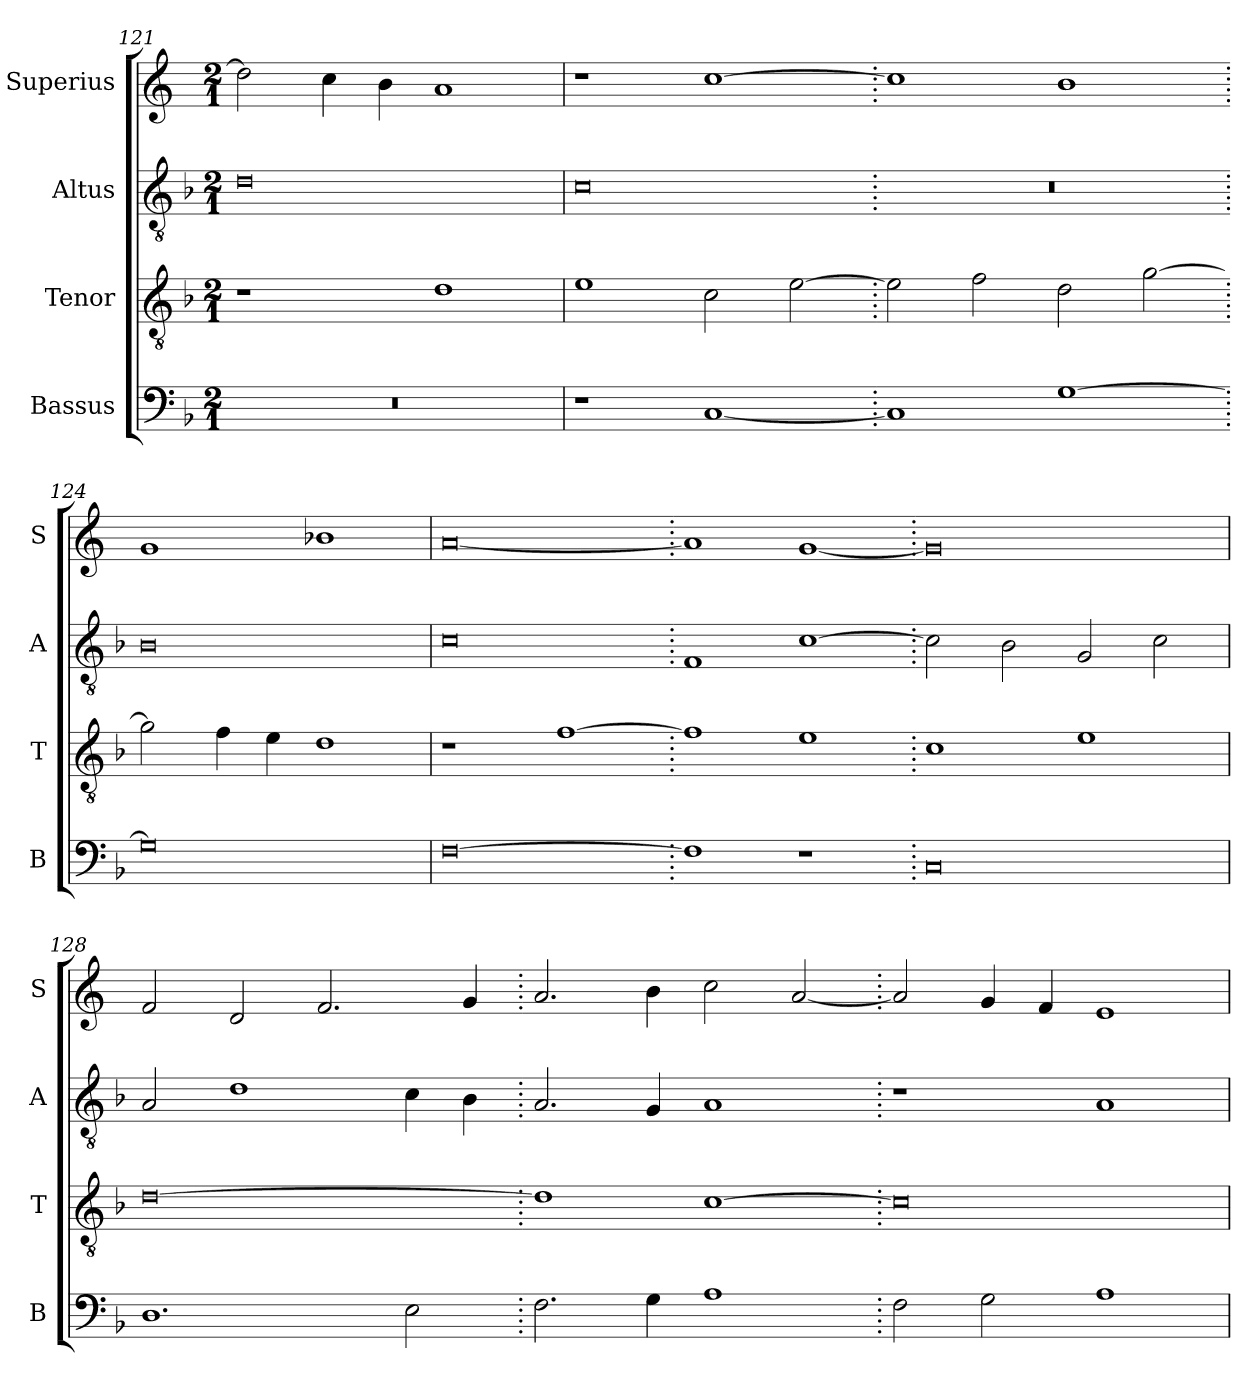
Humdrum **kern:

**kern	**kern	**kern	**kern
*part4	*part3	*part2	*part1
*staff4	*staff3	*staff2	*staff1
*I"Bassus	*I"Tenor	*I"Altus	*I"Superius
*I'B	*I'T	*I'A	*I'S
*clefF4	*clefGv2	*clefGv2	*clefG2
*k[b-]	*k[b-]	*k[b-]	*k[]
*M2/1	*M2/1	*M2/1	*M2/1
=121	=121	=121	=121
0r	1r	0d	2dd\]
.	.	.	4cc\
.	.	.	4b\
.	1d	.	1a
=122	=122	=122	=122
1r	1e	0c	1r
[1C	2c\	.	[1cc
.	[2e\	.	.
=123.	=123.	=123.	=123.
1C]	2e\]	0r	1cc]
.	2f\	.	.
[1G	2d\	.	1b
.	[2g\	.	.
=124.	=124.	=124.	=124.
0G]	2g\]	0B-	1g
.	4f\	.	.
.	4e\	.	.
.	1d	.	1b-X
=125	=125	=125	=125
[0F	1r	0c	[0a
.	[1f	.	.
=126.	=126.	=126.	=126.
1F]	1f]	1F	1a]
1r	1e	[1c	[1g
=127.	=127.	=127.	=127.
0C	1c	2c\]	0g]
.	.	2B-\	.
.	1e	2G/	.
.	.	2c\	.
=128	=128	=128	=128
1.D	[0d	2A/	2f/
.	.	1d	2d/
.	.	.	2.f/
2E\	.	4c\	.
.	.	4B-\	4g/
=129.	=129.	=129.	=129.
2.F\	1d]	2.A/	2.a/
4G\	.	4G/	4b\
1A	[1c	1A	2cc\
.	.	.	[2a/
=130.	=130.	=130.	=130.
2F\	0c]	1r	2a/]
2G\	.	.	4g/
.	.	.	4f/
1A	.	1A	1e
=	=	=	=
*-	*-	*-	*-
